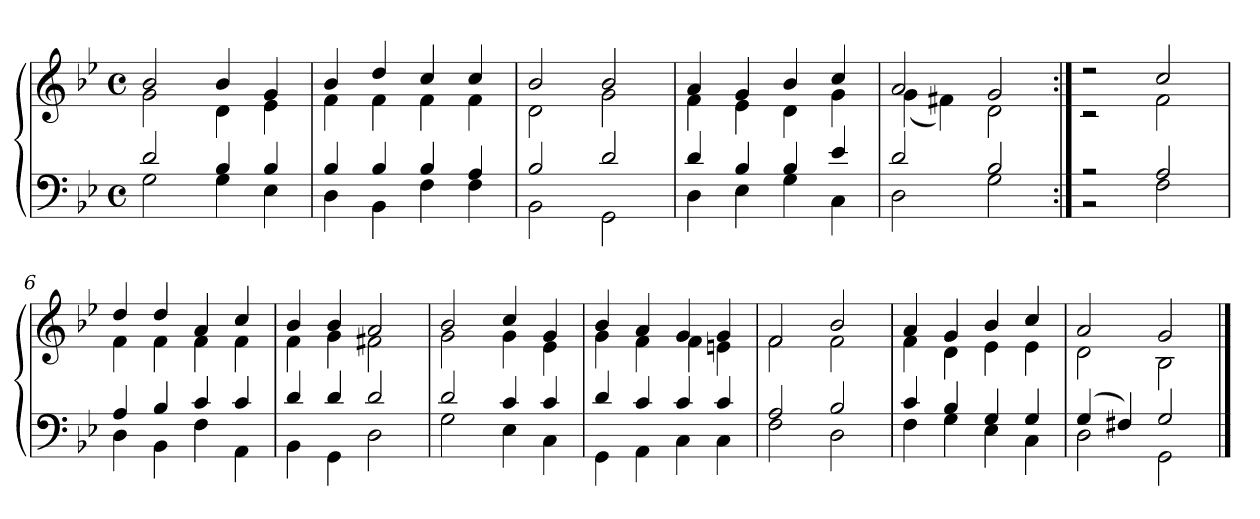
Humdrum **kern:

**kern	**kern
*part1	*part1
*staff2	*staff1
*clefF4	*clefG2
*k[b-e-]	*k[b-e-]
*g:	*g:
*M4/4	*M4/4
*met(c)	*met(c)
=	=
*^	*^
2d	2G	2b-	2g
4B-	4G	4b-	4d
4B-	4E-	4g	4e-
=1	=1	=1	=1
4B-	4D	4b-	4f
4B-	4BB-	4dd	4f
4B-	4F	4cc	4f
4A	4F	4cc	4f
=2	=2	=2	=2
2B-	2BB-	2b-	2d
2d	2GG	2b-	2g
=3	=3	=3	=3
4d	4D	4a	4f
4B-	4E-	4g	4e-
4B-	4G	4b-	4d
4e-	4C	4cc	4g
=4	=4	=4	=4
2d	2D	2a	(4g
.	.	.	4f#X)
2B-	2G	2g	2d
=5:|!	=5:|!	=5:|!	=5:|!
2r	2r	2r	2r
2A	2F	2cc	2f
=6	=6	=6	=6
4A	4D	4dd	4f
4B-	4BB-	4dd	4f
4c	4F	4a	4f
4c	4AA	4cc	4f
=7	=7	=7	=7
4d	4BB-	4b-	4f
4d	4GG	4b-	4g
2d	2D	2a	2f#X
=8	=8	=8	=8
2d	2G	2b-	2g
4c	4E-	4cc	4g
4c	4C	4g	4e-
=9	=9	=9	=9
4d	4GG	4b-	4g
4c	4AA	4a	4f
4c	4C	4g	4f
4c	4C	4g	4en
=10	=10	=10	=10
2A	2F	2f	2f
2B-	2D	2b-	2f
=11	=11	=11	=11
4c	4F	4a	4f
4B-	4G	4g	4d
4G	4E-	4b-	4e-
4G	4C	4cc	4e-
=12	=12	=12	=12
(4G	2D	2a	2d
4F#X)	.	.	.
2G	2GG	2g	2B-
*v	*v	*	*
*	*v	*v
==	==
*-	*-
